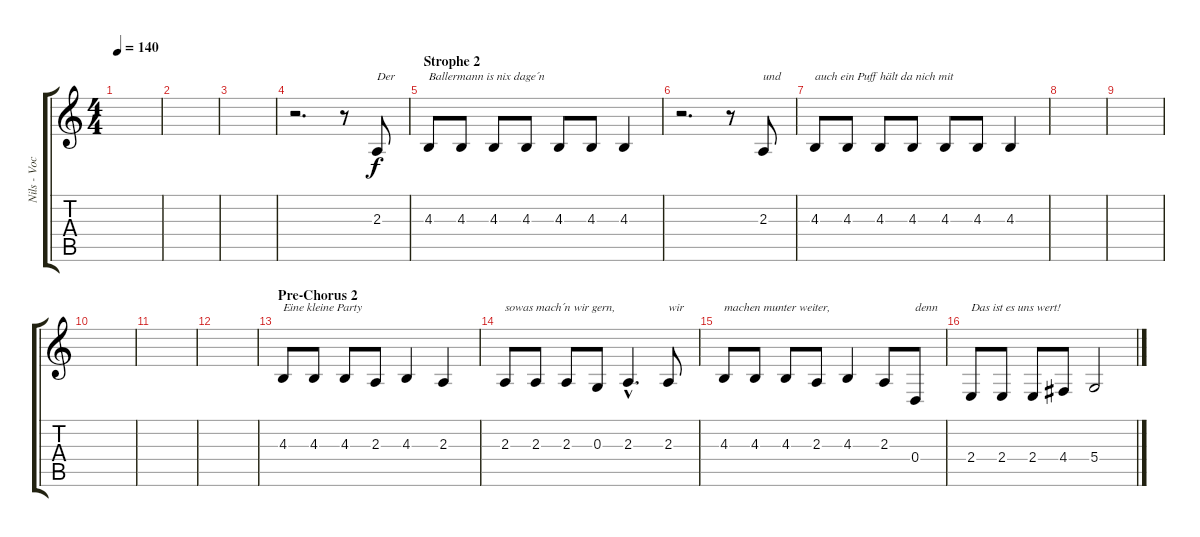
\track ("Nils - Vocals 1" "Nils - Voc") {instrument lead6voice}
\staff {score tabs}
\tuning (E4 B3 G3 D3 A2 E2) {hide}
\ts (4 4)
\tempo 140
\clef g2
\ks c
|
|
|
r.2{d} r.8 2.3.8{txt "Der"} |
\section ("" "Strophe 2")
4.3.8{txt "Ballermann is nix dage´n"} 4.3.8 4.3.8 4.3.8 4.3.8 4.3.8 4.3.4 |
r.2{d} r.8 2.3.8{txt "und"} |
4.3.8{txt "auch ein Puff hält da nich mit"} 4.3.8 4.3.8 4.3.8 4.3.8 4.3.8 4.3.4 |
|
|
|
|
|
\section ("" "Pre-Chorus 2")
4.3.8{txt "Eine kleine Party"} 4.3.8 4.3.8 2.3.8 4.3.4 2.3.4 |
2.3.8{txt "sowas mach´n wir gern,"} 2.3.8 2.3.8 0.3.8 2.3{hac}.4{d} 2.3.8{txt "wir"} |
4.3.8{txt "machen munter weiter,"} 4.3.8 4.3.8 2.3.8 4.3.4 2.3.8 0.4.8{txt "denn"} |
2.4.8{txt "Das ist es uns wert!"} 2.4.8 2.4.8 4.4.8 5.4.2
